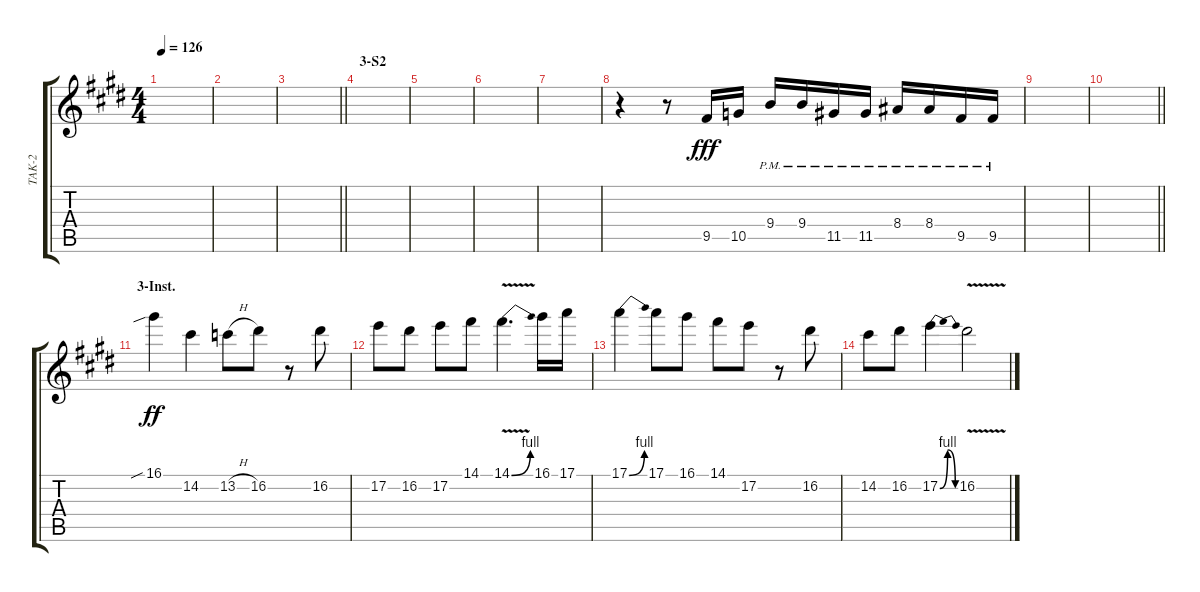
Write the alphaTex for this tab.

\track ("TAK-2" "TAK-2") {instrument distortionguitar}
\staff {score tabs}
\tuning (E4 B3 G3 D3 A2 E2) {hide}
\ts (4 4)
\tempo 126
\clef g2
\ks e
|
|
\barLineRight lightlight
|
\section ("" "3-S2")
|
|
|
|
r.4 r.8 9.5.16{dy fff} 10.5.16 9.4{pm}.16 9.4{pm}.16 11.5{pm}.16 11.5{pm}.16 8.4{pm}.16 8.4{pm}.16 9.5{pm}.16 9.5{pm}.16 |
|
\barLineRight lightlight
|
\section ("" "3-Inst.")
16.1{sib}.4{dy ff} 14.2.4 13.2{h}.8 16.2.8 r.8 16.2.8 |
17.2.8 16.2.8 17.2.8 14.1.8 14.1{be (bend 0 0 60 4) v}.4{d} 16.1.16 17.1.16 |
17.1{be (bend 0 0 60 4)}.4 17.1.8 16.1.8 14.1.8 17.2.8 r.8 16.2.8 |
14.2.8 16.2.8 17.2{be (bendrelease 0 0 10 4 30 4 60 0)}.4 16.2{v}.2
